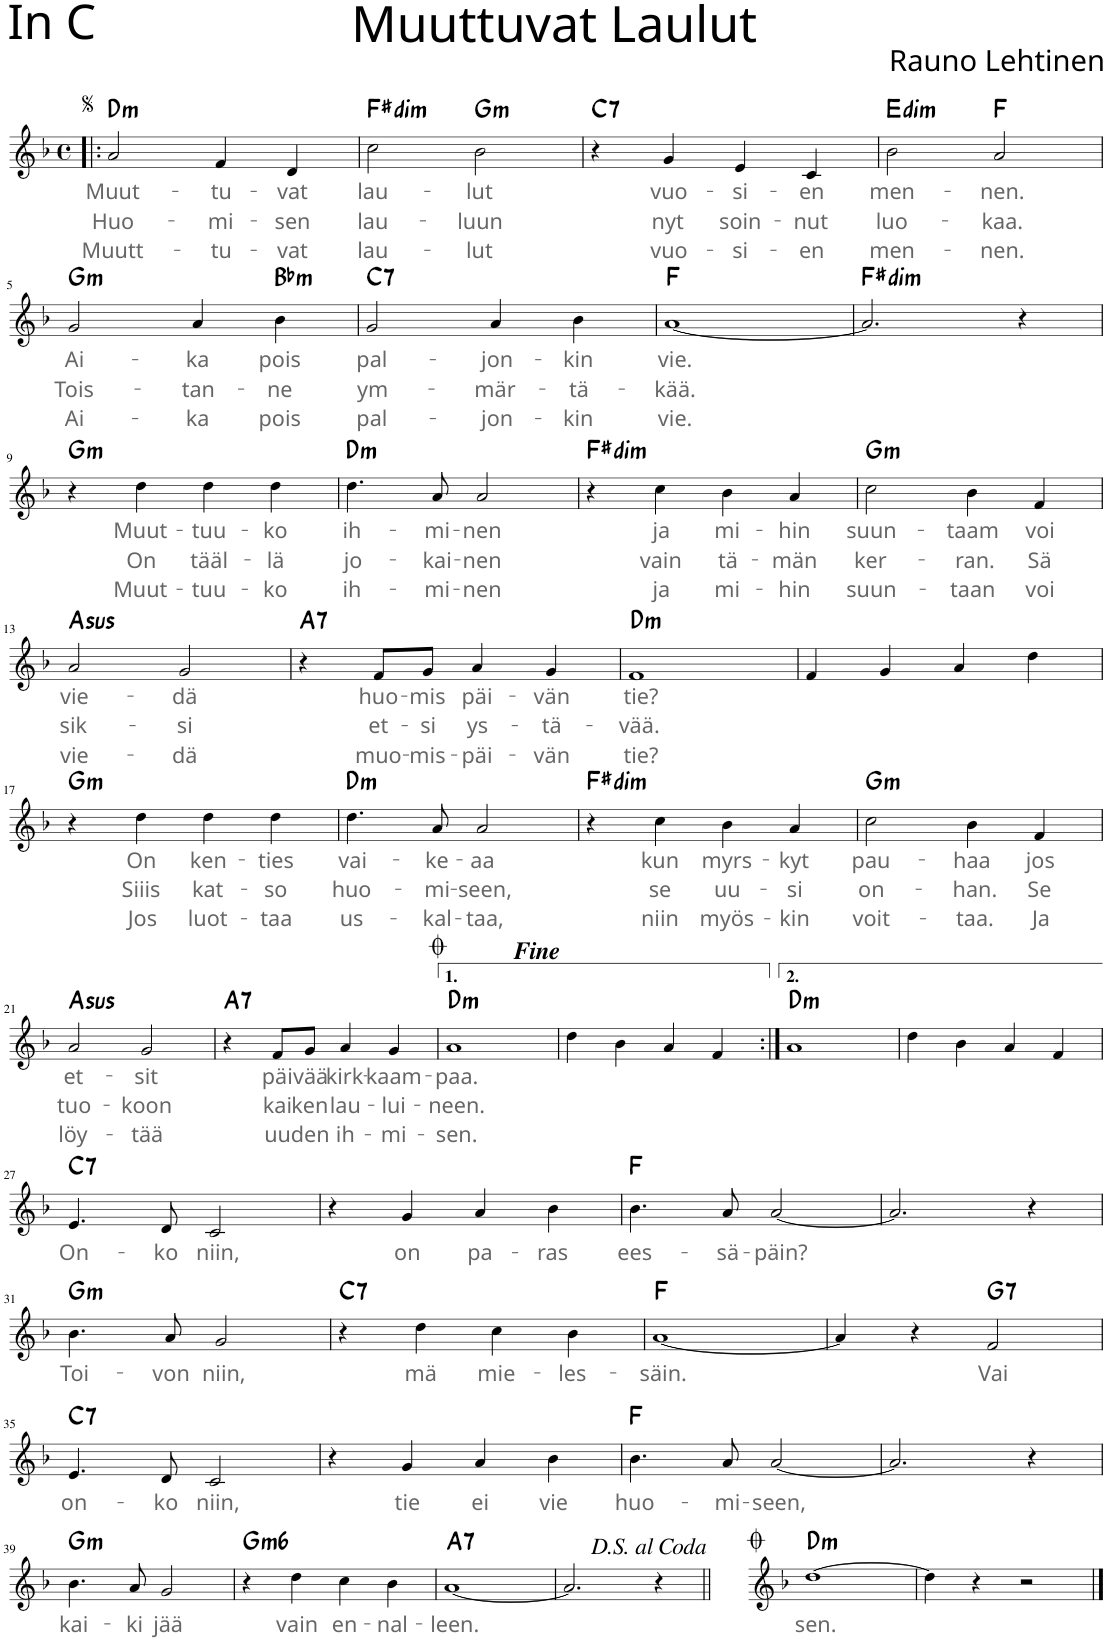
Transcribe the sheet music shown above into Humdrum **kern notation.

**kern	**text	**text	**text	**harte
*part1	*part1	*part1	*part1	*part1
*staff1	*staff1	*staff1	*staff1	*
*I"Piano	*	*	*	*
*I'Pno.	*	*	*	*
*clefG2	*	*	*	*
*k[b-]	*	*	*	*
*M4/4	*	*	*	*
*met(c)	*	*	*	*
=1!|:	=1!|:	=1!|:	=1!|:	=1!|:
!	!LO:LY:b:color=#666666	!LO:LY:b:color=#666666	!LO:LY:b:color=#666666	!LO:H:kt=m
2a/	Muut-	Huo-	Muutt-	D:min
!	!LO:LY:b:color=#666666	!LO:LY:b:color=#666666	!LO:LY:b:color=#666666	!
4f/	-tu-	-mi-	-tu-	.
!	!LO:LY:b:color=#666666	!LO:LY:b:color=#666666	!LO:LY:b:color=#666666	!
4d/	-vat	-sen	-vat	.
=2	=2	=2	=2	=2
!	!LO:LY:b:color=#666666	!LO:LY:b:color=#666666	!LO:LY:b:color=#666666	!LO:H:kt=dim
2cc\	lau-	lau-	lau-	F#:dim
!	!LO:LY:b:color=#666666	!LO:LY:b:color=#666666	!LO:LY:b:color=#666666	!LO:H:kt=m
2b-\	-lut	-luun	-lut	G:min
=3	=3	=3	=3	=3
!	!	!	!	!LO:H:kt=7
4r	.	.	.	C:7
!	!LO:LY:b:color=#666666	!LO:LY:b:color=#666666	!LO:LY:b:color=#666666	!
4g/	vuo-	nyt	vuo-	.
!	!LO:LY:b:color=#666666	!LO:LY:b:color=#666666	!LO:LY:b:color=#666666	!
4e/	-si-	soin-	-si-	.
!	!LO:LY:b:color=#666666	!LO:LY:b:color=#666666	!LO:LY:b:color=#666666	!
4c/	-en	-nut	-en	.
=4	=4	=4	=4	=4
!	!LO:LY:b:color=#666666	!LO:LY:b:color=#666666	!LO:LY:b:color=#666666	!LO:H:kt=dim
2b-\	men-	luo-	men-	E:dim
!	!LO:LY:b:color=#666666	!LO:LY:b:color=#666666	!LO:LY:b:color=#666666	!
2a/	-nen.	-kaa.	-nen.	F:maj
!!LO:LB:g=z
=5	=5	=5	=5	=5
!	!LO:LY:b:color=#666666	!LO:LY:b:color=#666666	!LO:LY:b:color=#666666	!LO:H:kt=m
2g/	Ai-	Tois-	Ai-	G:min
!	!LO:LY:b:color=#666666	!LO:LY:b:color=#666666	!LO:LY:b:color=#666666	!
4a/	-ka	-tan-	-ka	.
!	!LO:LY:b:color=#666666	!LO:LY:b:color=#666666	!LO:LY:b:color=#666666	!LO:H:kt=m
4b-\	pois	-ne	pois	Bb:min
=6	=6	=6	=6	=6
!	!LO:LY:b:color=#666666	!LO:LY:b:color=#666666	!LO:LY:b:color=#666666	!LO:H:kt=7
2g/	pal-	ym-	pal-	C:7
!	!LO:LY:b:color=#666666	!LO:LY:b:color=#666666	!LO:LY:b:color=#666666	!
4a/	-jon-	-mär-	-jon-	.
!	!LO:LY:b:color=#666666	!LO:LY:b:color=#666666	!LO:LY:b:color=#666666	!
4b-\	-kin	-tä-	-kin	.
=7	=7	=7	=7	=7
!	!LO:LY:b:color=#666666	!LO:LY:b:color=#666666	!LO:LY:b:color=#666666	!
[1a	vie.	-kää.	vie.	F:maj
=8	=8	=8	=8	=8
!	!	!	!	!LO:H:kt=dim
2.a/]	.	.	.	F#:dim
4r	.	.	.	.
!!LO:LB:g=z
=9	=9	=9	=9	=9
!	!	!	!	!LO:H:kt=m
4r	.	.	.	G:min
!	!LO:LY:b:color=#666666	!LO:LY:b:color=#666666	!LO:LY:b:color=#666666	!
4dd\	Muut-	On	Muut-	.
!	!LO:LY:b:color=#666666	!LO:LY:b:color=#666666	!LO:LY:b:color=#666666	!
4dd\	-tuu-	tääl-	-tuu-	.
!	!LO:LY:b:color=#666666	!LO:LY:b:color=#666666	!LO:LY:b:color=#666666	!
4dd\	-ko	-lä	-ko	.
=10	=10	=10	=10	=10
!	!LO:LY:b:color=#666666	!LO:LY:b:color=#666666	!LO:LY:b:color=#666666	!LO:H:kt=m
4.dd\	ih-	jo-	ih-	D:min
!	!LO:LY:b:color=#666666	!LO:LY:b:color=#666666	!LO:LY:b:color=#666666	!
8a/	-mi-	-kai-	-mi-	.
!	!LO:LY:b:color=#666666	!LO:LY:b:color=#666666	!LO:LY:b:color=#666666	!
2a/	-nen	-nen	-nen	.
=11	=11	=11	=11	=11
!	!	!	!	!LO:H:kt=dim
4r	.	.	.	F#:dim
!	!LO:LY:b:color=#666666	!LO:LY:b:color=#666666	!LO:LY:b:color=#666666	!
4cc\	ja	vain	ja	.
!	!LO:LY:b:color=#666666	!LO:LY:b:color=#666666	!LO:LY:b:color=#666666	!
4b-\	mi-	tä-	mi-	.
!	!LO:LY:b:color=#666666	!LO:LY:b:color=#666666	!LO:LY:b:color=#666666	!
4a/	-hin	-män	-hin	.
=12	=12	=12	=12	=12
!	!LO:LY:b:color=#666666	!LO:LY:b:color=#666666	!LO:LY:b:color=#666666	!LO:H:kt=m
2cc\	suun-	ker-	suun-	G:min
!	!LO:LY:b:color=#666666	!LO:LY:b:color=#666666	!LO:LY:b:color=#666666	!
4b-\	-taam	-ran.	-taan	.
!	!LO:LY:b:color=#666666	!LO:LY:b:color=#666666	!LO:LY:b:color=#666666	!
4f/	voi	Sä	voi	.
!!LO:LB:g=z
=13	=13	=13	=13	=13
!	!LO:LY:b:color=#666666	!LO:LY:b:color=#666666	!LO:LY:b:color=#666666	!LO:H:kt=sus
2a/	vie-	sik-	vie-	A:sus4
!	!LO:LY:b:color=#666666	!LO:LY:b:color=#666666	!LO:LY:b:color=#666666	!
2g/	-dä	-si	-dä	.
=14	=14	=14	=14	=14
!	!	!	!	!LO:H:kt=7
4r	.	.	.	A:7
!	!LO:LY:b:color=#666666	!LO:LY:b:color=#666666	!LO:LY:b:color=#666666	!
8f/L	huo-	et-	muo-	.
!	!LO:LY:b:color=#666666	!LO:LY:b:color=#666666	!LO:LY:b:color=#666666	!
8g/J	-mis	-si	-mis-	.
!	!LO:LY:b:color=#666666	!LO:LY:b:color=#666666	!LO:LY:b:color=#666666	!
4a/	päi-	ys-	-päi-	.
!	!LO:LY:b:color=#666666	!LO:LY:b:color=#666666	!LO:LY:b:color=#666666	!
4g/	-vän	-tä-	-vän	.
=15	=15	=15	=15	=15
!	!LO:LY:b:color=#666666	!LO:LY:b:color=#666666	!LO:LY:b:color=#666666	!LO:H:kt=m
1f	tie?	-vää.	tie?	D:min
=16	=16	=16	=16	=16
4f/	.	.	.	.
4g/	.	.	.	.
4a/	.	.	.	.
4dd\	.	.	.	.
!!LO:LB:g=z
=17	=17	=17	=17	=17
!	!	!	!	!LO:H:kt=m
4r	.	.	.	G:min
!	!LO:LY:b:color=#666666	!LO:LY:b:color=#666666	!LO:LY:b:color=#666666	!
4dd\	On	Siiis	Jos	.
!	!LO:LY:b:color=#666666	!LO:LY:b:color=#666666	!LO:LY:b:color=#666666	!
4dd\	ken-	kat-	luot-	.
!	!LO:LY:b:color=#666666	!LO:LY:b:color=#666666	!LO:LY:b:color=#666666	!
4dd\	-ties	-so	-taa	.
=18	=18	=18	=18	=18
!	!LO:LY:b:color=#666666	!LO:LY:b:color=#666666	!LO:LY:b:color=#666666	!LO:H:kt=m
4.dd\	vai-	huo-	us-	D:min
!	!LO:LY:b:color=#666666	!LO:LY:b:color=#666666	!LO:LY:b:color=#666666	!
8a/	-ke-	-mi-	-kal-	.
!	!LO:LY:b:color=#666666	!LO:LY:b:color=#666666	!LO:LY:b:color=#666666	!
2a/	-aa	-seen,	-taa,	.
=19	=19	=19	=19	=19
!	!	!	!	!LO:H:kt=dim
4r	.	.	.	F#:dim
!	!LO:LY:b:color=#666666	!LO:LY:b:color=#666666	!LO:LY:b:color=#666666	!
4cc\	kun	se	niin	.
!	!LO:LY:b:color=#666666	!LO:LY:b:color=#666666	!LO:LY:b:color=#666666	!
4b-\	myrs-	uu-	myös-	.
!	!LO:LY:b:color=#666666	!LO:LY:b:color=#666666	!LO:LY:b:color=#666666	!
4a/	-kyt	-si	-kin	.
=20	=20	=20	=20	=20
!	!LO:LY:b:color=#666666	!LO:LY:b:color=#666666	!LO:LY:b:color=#666666	!LO:H:kt=m
2cc\	pau-	on-	voit-	G:min
!	!LO:LY:b:color=#666666	!LO:LY:b:color=#666666	!LO:LY:b:color=#666666	!
4b-\	-haa	-han.	-taa.	.
!	!LO:LY:b:color=#666666	!LO:LY:b:color=#666666	!LO:LY:b:color=#666666	!
4f/	jos	Se	Ja	.
!!LO:LB:g=z
=21	=21	=21	=21	=21
!	!LO:LY:b:color=#666666	!LO:LY:b:color=#666666	!LO:LY:b:color=#666666	!LO:H:kt=sus
2a/	et-	tuo-	löy-	A:sus4
!	!LO:LY:b:color=#666666	!LO:LY:b:color=#666666	!LO:LY:b:color=#666666	!
2g/	-sit	-koon	-tää	.
=22	=22	=22	=22	=22
!	!	!	!	!LO:H:kt=7
4r	.	.	.	A:7
!	!LO:LY:b:color=#666666	!LO:LY:b:color=#666666	!LO:LY:b:color=#666666	!
8f/L	päi-	kai-	uu-	.
!	!LO:LY:b:color=#666666	!LO:LY:b:color=#666666	!LO:LY:b:color=#666666	!
8g/J	-vää	-ken	-den	.
!	!LO:LY:b:color=#666666	!LO:LY:b:color=#666666	!LO:LY:b:color=#666666	!
4a/	kirk-	lau-	ih-	.
!	!LO:LY:b:color=#666666	!LO:LY:b:color=#666666	!LO:LY:b:color=#666666	!
4g/	-kaam-	-lui-	-mi-	.
=23	=23	=23	=23	=23
!	!LO:LY:b:color=#666666	!LO:LY:b:color=#666666	!LO:LY:b:color=#666666	!LO:H:kt=m
1a	-paa.	-neen.	-sen.	D:min
!LO:TX:a:t=<b><i><font size="16"/>Fine</i></b>	!	!	!	!
=24	=24	=24	=24	=24
4dd\	.	.	.	.
4b-\	.	.	.	.
4a/	.	.	.	.
4f/	.	.	.	.
=25:|!	=25:|!	=25:|!	=25:|!	=25:|!
!	!	!	!	!LO:H:kt=m
1a	.	.	.	D:min
=26	=26	=26	=26	=26
4dd\	.	.	.	.
4b-\	.	.	.	.
4a/	.	.	.	.
4f/	.	.	.	.
!!LO:LB:g=z
=27	=27	=27	=27	=27
!	!LO:LY:b:color=#666666	!	!	!LO:H:kt=7
4.e/	On-	.	.	C:7
!	!LO:LY:b:color=#666666	!	!	!
8d/	-ko	.	.	.
!	!LO:LY:b:color=#666666	!	!	!
2c/	niin,	.	.	.
=28	=28	=28	=28	=28
4r	.	.	.	.
!	!LO:LY:b:color=#666666	!	!	!
4g/	on	.	.	.
!	!LO:LY:b:color=#666666	!	!	!
4a/	pa-	.	.	.
!	!LO:LY:b:color=#666666	!	!	!
4b-\	-ras	.	.	.
=29	=29	=29	=29	=29
!	!LO:LY:b:color=#666666	!	!	!
4.b-\	ees-	.	.	F:maj
!	!LO:LY:b:color=#666666	!	!	!
8a/	-sä-	.	.	.
!	!LO:LY:b:color=#666666	!	!	!
[2a/	-päin?	.	.	.
=30	=30	=30	=30	=30
2.a/]	.	.	.	.
4r	.	.	.	.
!!LO:LB:g=z
=31	=31	=31	=31	=31
!	!LO:LY:b:color=#666666	!	!	!LO:H:kt=m
4.b-\	Toi-	.	.	G:min
!	!LO:LY:b:color=#666666	!	!	!
8a/	-von	.	.	.
!	!LO:LY:b:color=#666666	!	!	!
2g/	niin,	.	.	.
=32	=32	=32	=32	=32
!	!	!	!	!LO:H:kt=7
4r	.	.	.	C:7
!	!LO:LY:b:color=#666666	!	!	!
4dd\	mä	.	.	.
!	!LO:LY:b:color=#666666	!	!	!
4cc\	mie-	.	.	.
!	!LO:LY:b:color=#666666	!	!	!
4b-\	-les-	.	.	.
=33	=33	=33	=33	=33
!	!LO:LY:b:color=#666666	!	!	!
[1a	-säin.	.	.	F:maj
=34	=34	=34	=34	=34
4a/]	.	.	.	.
4r	.	.	.	.
!	!LO:LY:b:color=#666666	!	!	!LO:H:kt=7
2f/	Vai	.	.	G:7
!!LO:LB:g=z
=35	=35	=35	=35	=35
!	!LO:LY:b:color=#666666	!	!	!LO:H:kt=7
4.e/	on-	.	.	C:7
!	!LO:LY:b:color=#666666	!	!	!
8d/	-ko	.	.	.
!	!LO:LY:b:color=#666666	!	!	!
2c/	niin,	.	.	.
=36	=36	=36	=36	=36
4r	.	.	.	.
!	!LO:LY:b:color=#666666	!	!	!
4g/	tie	.	.	.
!	!LO:LY:b:color=#666666	!	!	!
4a/	ei	.	.	.
!	!LO:LY:b:color=#666666	!	!	!
4b-\	vie	.	.	.
=37	=37	=37	=37	=37
!	!LO:LY:b:color=#666666	!	!	!
4.b-\	huo-	.	.	F:maj
!	!LO:LY:b:color=#666666	!	!	!
8a/	-mi-	.	.	.
!	!LO:LY:b:color=#666666	!	!	!
[2a/	-seen,	.	.	.
=38	=38	=38	=38	=38
2.a/]	.	.	.	.
4r	.	.	.	.
!!LO:LB:g=z
=39	=39	=39	=39	=39
!	!LO:LY:b:color=#666666	!	!	!LO:H:kt=m
4.b-\	kai-	.	.	G:min
!	!LO:LY:b:color=#666666	!	!	!
8a/	-ki	.	.	.
!	!LO:LY:b:color=#666666	!	!	!
2g/	jää	.	.	.
=40	=40	=40	=40	=40
!	!	!	!	!LO:H:kt=m6
4r	.	.	.	G:min6
!	!LO:LY:b:color=#666666	!	!	!
4dd\	vain	.	.	.
!	!LO:LY:b:color=#666666	!	!	!
4cc\	en-	.	.	.
!	!LO:LY:b:color=#666666	!	!	!
4b-\	-nal-	.	.	.
=41	=41	=41	=41	=41
!	!LO:LY:b:color=#666666	!	!	!LO:H:kt=7
[1a	-leen.	.	.	A:7
=42	=42	=42	=42	=42
2.a/]	.	.	.	.
4r	.	.	.	.
!LO:TX:a:t=<i><font size="15"/>D.S. al Coda</i>	!	!	!	!
=43||	=43||	=43||	=43||	=43||
!	!LO:LY:b:color=#666666	!	!	!LO:H:kt=m
[1dd	sen.	.	.	D:min
=44	=44	=44	=44	=44
4dd\]	.	.	.	.
4r	.	.	.	.
2r	.	.	.	.
==	==	==	==	==
*-	*-	*-	*-	*-
